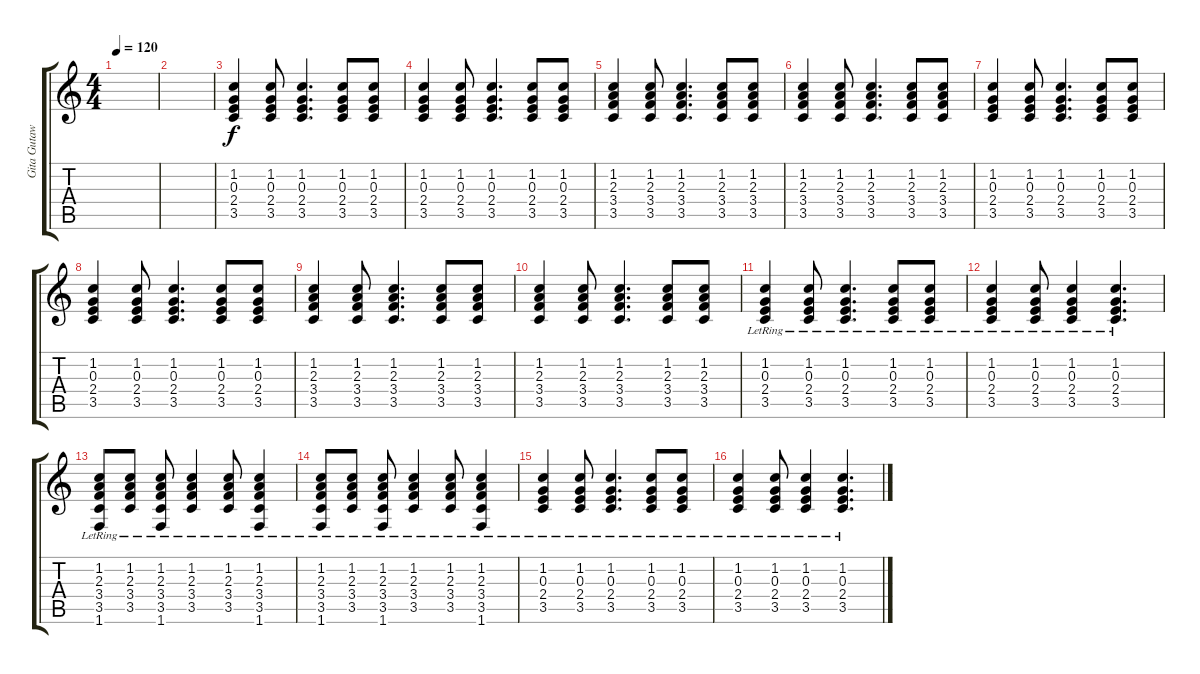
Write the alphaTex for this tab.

\track ("Gita Gutawa(gitar)" "Gita Gutaw") {instrument electricguitarclean}
\staff {score tabs}
\tuning (E4 B3 G3 D3 A2 E2) {hide}
\ts (4 4)
\tempo 120
\clef g2
\ks c
|
|
(1.2 0.3 2.4 3.5).4 (1.2 0.3 2.4 3.5).8 (1.2 0.3 2.4 3.5).4{d} (1.2 0.3 2.4 3.5).8 (1.2 0.3 2.4 3.5).8 |
(1.2 0.3 2.4 3.5).4 (1.2 0.3 2.4 3.5).8 (1.2 0.3 2.4 3.5).4{d} (1.2 0.3 2.4 3.5).8 (1.2 0.3 2.4 3.5).8 |
(1.2 2.3 3.4 3.5).4 (1.2 2.3 3.4 3.5).8 (1.2 2.3 3.4 3.5).4{d} (1.2 2.3 3.4 3.5).8 (1.2 2.3 3.4 3.5).8 |
(1.2 2.3 3.4 3.5).4 (1.2 2.3 3.4 3.5).8 (1.2 2.3 3.4 3.5).4{d} (1.2 2.3 3.4 3.5).8 (1.2 2.3 3.4 3.5).8 |
(1.2 0.3 2.4 3.5).4 (1.2 0.3 2.4 3.5).8 (1.2 0.3 2.4 3.5).4{d} (1.2 0.3 2.4 3.5).8 (1.2 0.3 2.4 3.5).8 |
(1.2 0.3 2.4 3.5).4 (1.2 0.3 2.4 3.5).8 (1.2 0.3 2.4 3.5).4{d} (1.2 0.3 2.4 3.5).8 (1.2 0.3 2.4 3.5).8 |
(1.2 2.3 3.4 3.5).4 (1.2 2.3 3.4 3.5).8 (1.2 2.3 3.4 3.5).4{d} (1.2 2.3 3.4 3.5).8 (1.2 2.3 3.4 3.5).8 |
(1.2 2.3 3.4 3.5).4 (1.2 2.3 3.4 3.5).8 (1.2 2.3 3.4 3.5).4{d} (1.2 2.3 3.4 3.5).8 (1.2 2.3 3.4 3.5).8 |
(1.2{lr} 0.3{lr} 2.4{lr} 3.5{lr}).4 (1.2{lr} 0.3{lr} 2.4{lr} 3.5{lr}).8 (1.2{lr} 0.3{lr} 2.4{lr} 3.5{lr}).4{d} (1.2{lr} 0.3{lr} 2.4{lr} 3.5{lr}).8 (1.2{lr} 0.3{lr} 2.4{lr} 3.5{lr}).8 |
(1.2{lr} 0.3{lr} 2.4{lr} 3.5{lr}).4 (1.2{lr} 0.3{lr} 2.4{lr} 3.5{lr}).8 (1.2{lr} 0.3{lr} 2.4{lr} 3.5{lr}).4 (1.2{lr} 0.3{lr} 2.4{lr} 3.5{lr}).4{d} |
(1.2{lr} 2.3{lr} 3.4{lr} 3.5{lr} 1.6{lr}).8 (1.2{lr} 2.3{lr} 3.4{lr} 3.5{lr}).8 (1.2{lr} 2.3{lr} 3.4{lr} 3.5{lr} 1.6{lr}).8 (1.2{lr} 2.3{lr} 3.4{lr} 3.5{lr}).4 (1.2{lr} 2.3{lr} 3.4{lr} 3.5{lr}).8 (1.2{lr} 2.3{lr} 3.4{lr} 3.5{lr} 1.6{lr}).4 |
(1.2{lr} 2.3{lr} 3.4{lr} 3.5{lr} 1.6{lr}).8 (1.2{lr} 2.3{lr} 3.4{lr} 3.5{lr}).8 (1.2{lr} 2.3{lr} 3.4{lr} 3.5{lr} 1.6{lr}).8 (1.2{lr} 2.3{lr} 3.4{lr} 3.5{lr}).4 (1.2{lr} 2.3{lr} 3.4{lr} 3.5{lr}).8 (1.2{lr} 2.3{lr} 3.4{lr} 3.5{lr} 1.6{lr}).4 |
(1.2{lr} 0.3{lr} 2.4{lr} 3.5{lr}).4 (1.2{lr} 0.3{lr} 2.4{lr} 3.5{lr}).8 (1.2{lr} 0.3{lr} 2.4{lr} 3.5{lr}).4{d} (1.2{lr} 0.3{lr} 2.4{lr} 3.5{lr}).8 (1.2{lr} 0.3{lr} 2.4{lr} 3.5{lr}).8 |
(1.2{lr} 0.3{lr} 2.4{lr} 3.5{lr}).4 (1.2{lr} 0.3{lr} 2.4{lr} 3.5{lr}).8 (1.2{lr} 0.3{lr} 2.4{lr} 3.5{lr}).4 (1.2{lr} 0.3{lr} 2.4{lr} 3.5{lr}).4{d}
